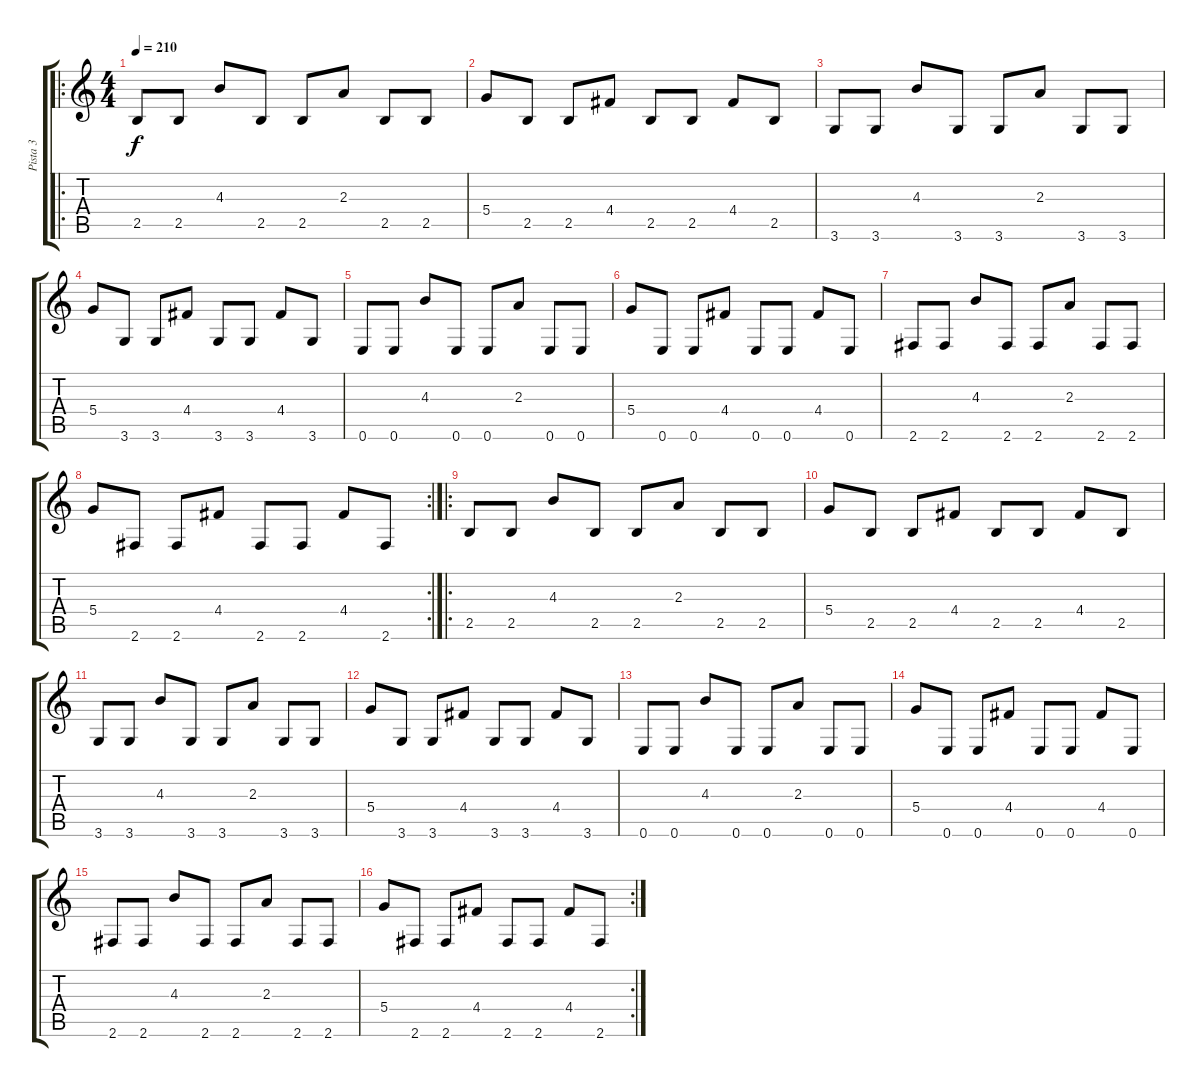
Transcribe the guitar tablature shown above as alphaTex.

\track ("Pista 3" "Pista 3") {instrument distortionguitar}
\staff {score tabs}
\tuning (E4 B3 G3 D3 A2 E2) {hide}
\ro
\ts (4 4)
\tempo 210
\clef g2
\ks c
2.5.8{dy f instrument distortionguitar} 2.5.8 4.3.8 2.5.8 2.5.8 2.3.8 2.5.8 2.5.8 |
5.4.8 2.5.8 2.5.8 4.4.8 2.5.8 2.5.8 4.4.8 2.5.8 |
3.6.8 3.6.8 4.3.8 3.6.8 3.6.8 2.3.8 3.6.8 3.6.8 |
5.4.8 3.6.8 3.6.8 4.4.8 3.6.8 3.6.8 4.4.8 3.6.8 |
0.6.8 0.6.8 4.3.8 0.6.8 0.6.8 2.3.8 0.6.8 0.6.8 |
5.4.8 0.6.8 0.6.8 4.4.8 0.6.8 0.6.8 4.4.8 0.6.8 |
2.6.8 2.6.8 4.3.8 2.6.8 2.6.8 2.3.8 2.6.8 2.6.8 |
\rc 2
5.4.8 2.6.8 2.6.8 4.4.8 2.6.8 2.6.8 4.4.8 2.6.8 |
\ro
2.5.8 2.5.8 4.3.8 2.5.8 2.5.8 2.3.8 2.5.8 2.5.8 |
5.4.8 2.5.8 2.5.8 4.4.8 2.5.8 2.5.8 4.4.8 2.5.8 |
3.6.8 3.6.8 4.3.8 3.6.8 3.6.8 2.3.8 3.6.8 3.6.8 |
5.4.8 3.6.8 3.6.8 4.4.8 3.6.8 3.6.8 4.4.8 3.6.8 |
0.6.8 0.6.8 4.3.8 0.6.8 0.6.8 2.3.8 0.6.8 0.6.8 |
5.4.8 0.6.8 0.6.8 4.4.8 0.6.8 0.6.8 4.4.8 0.6.8 |
2.6.8 2.6.8 4.3.8 2.6.8 2.6.8 2.3.8 2.6.8 2.6.8 |
\rc 2
5.4.8 2.6.8 2.6.8 4.4.8 2.6.8 2.6.8 4.4.8 2.6.8
